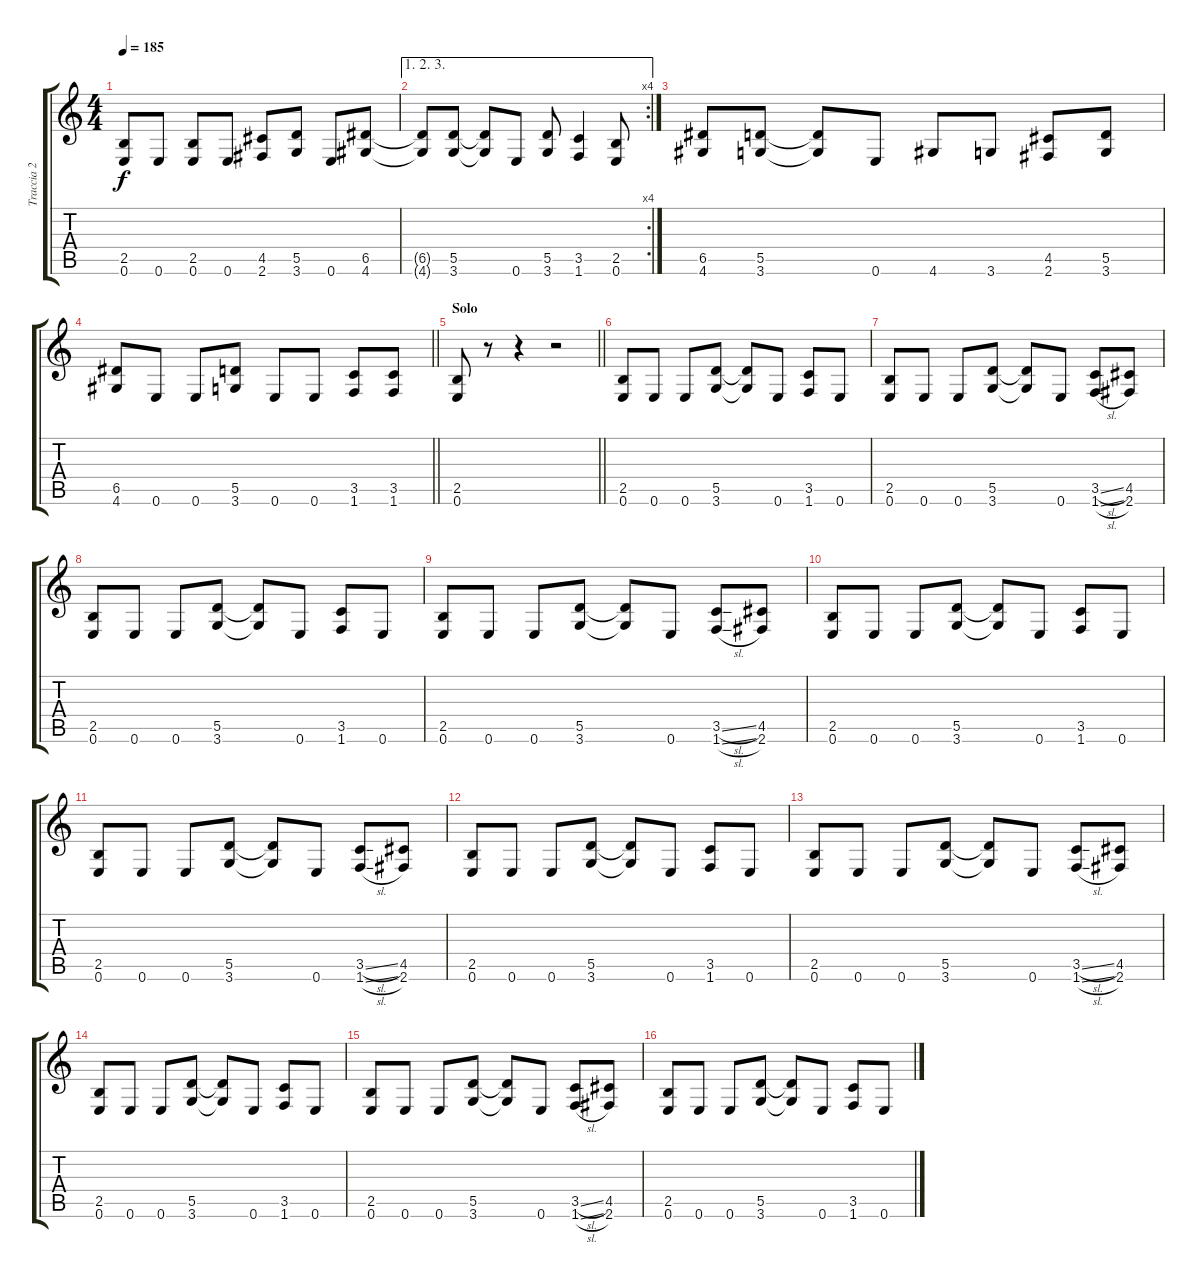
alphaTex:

\track ("Traccia 2" "Traccia 2") {instrument distortionguitar}
\staff {score tabs}
\tuning (E4 B3 G3 D3 A2 E2) {hide}
\ts (4 4)
\tempo 185
\clef g2
\ks c
(2.5{t} 0.6{t}).8{dy f} 0.6.8 (2.5 0.6).8 0.6.8 (4.5 2.6).8 (5.5 3.6).8 0.6.8 (6.5 4.6).8 |
\ae (1 2 3)
\rc 4
(6.5{t} 4.6{t}).8 (5.5 3.6).8 (5.5{t} 3.6{t}).8 0.6.8 (5.5 3.6).8 (3.5 1.6).4 (2.5 0.6).8 |
(6.5 4.6).8 (5.5 3.6).8 (5.5{t} 3.6{t}).8 0.6.8 4.6.8 3.6.8 (4.5 2.6).8 (5.5 3.6).8 |
\barLineRight lightlight
(6.5 4.6).8 0.6.8 0.6.8 (5.5 3.6).8 0.6.8 0.6.8 (3.5 1.6).8 (3.5 1.6).8 |
\section ("" "Solo")
\barLineRight lightlight
(2.5 0.6).8 r.8 r.4 r.2 |
(2.5 0.6).8 0.6.8 0.6.8 (5.5 3.6).8 (5.5{t} 3.6{t}).8 0.6.8 (3.5 1.6).8 0.6.8 |
(2.5 0.6).8 0.6.8 0.6.8 (5.5 3.6).8 (5.5{t} 3.6{t}).8 0.6.8 (3.5{sl} 1.6{sl}).8 (4.5 2.6).8 |
(2.5 0.6).8 0.6.8 0.6.8 (5.5 3.6).8 (5.5{t} 3.6{t}).8 0.6.8 (3.5 1.6).8 0.6.8 |
(2.5 0.6).8 0.6.8 0.6.8 (5.5 3.6).8 (5.5{t} 3.6{t}).8 0.6.8 (3.5{sl} 1.6{sl}).8 (4.5 2.6).8 |
(2.5 0.6).8 0.6.8 0.6.8 (5.5 3.6).8 (5.5{t} 3.6{t}).8 0.6.8 (3.5 1.6).8 0.6.8 |
(2.5 0.6).8 0.6.8 0.6.8 (5.5 3.6).8 (5.5{t} 3.6{t}).8 0.6.8 (3.5{sl} 1.6{sl}).8 (4.5 2.6).8 |
(2.5 0.6).8 0.6.8 0.6.8 (5.5 3.6).8 (5.5{t} 3.6{t}).8 0.6.8 (3.5 1.6).8 0.6.8 |
(2.5 0.6).8 0.6.8 0.6.8 (5.5 3.6).8 (5.5{t} 3.6{t}).8 0.6.8 (3.5{sl} 1.6{sl}).8 (4.5 2.6).8 |
(2.5 0.6).8 0.6.8 0.6.8 (5.5 3.6).8 (5.5{t} 3.6{t}).8 0.6.8 (3.5 1.6).8 0.6.8 |
(2.5 0.6).8 0.6.8 0.6.8 (5.5 3.6).8 (5.5{t} 3.6{t}).8 0.6.8 (3.5{sl} 1.6{sl}).8 (4.5 2.6).8 |
(2.5 0.6).8 0.6.8 0.6.8 (5.5 3.6).8 (5.5{t} 3.6{t}).8 0.6.8 (3.5 1.6).8 0.6.8
